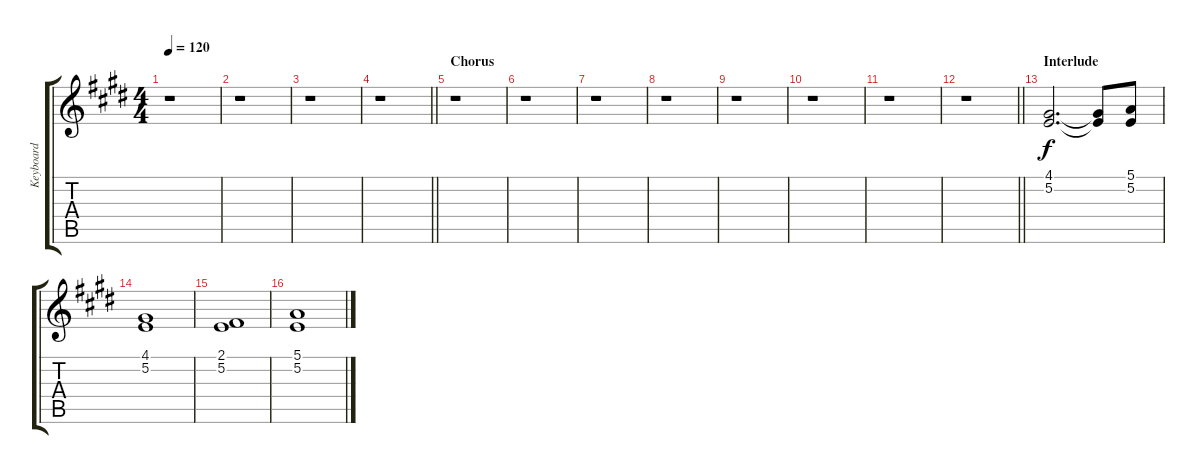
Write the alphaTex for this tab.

\track ("Keyboard" "Keyboard") {instrument lead3calliope}
\staff {score tabs}
\tuning (E4 B3 G3 D3 A2 E2) {hide}
\ts (4 4)
\tempo 120
\clef g2
\ks e
r.1{dy f} |
r.1 |
r.1 |
\barLineRight lightlight
r.1 |
\section ("" "Chorus")
r.1 |
r.1 |
r.1 |
r.1 |
r.1 |
r.1 |
r.1 |
\barLineRight lightlight
r.1 |
\section ("" "Interlude")
(4.1 5.2).2{d} (4.1{t} 5.2{t}).8 (5.1 5.2).8 |
(4.1 5.2).1 |
(2.1 5.2).1 |
(5.1 5.2).1
